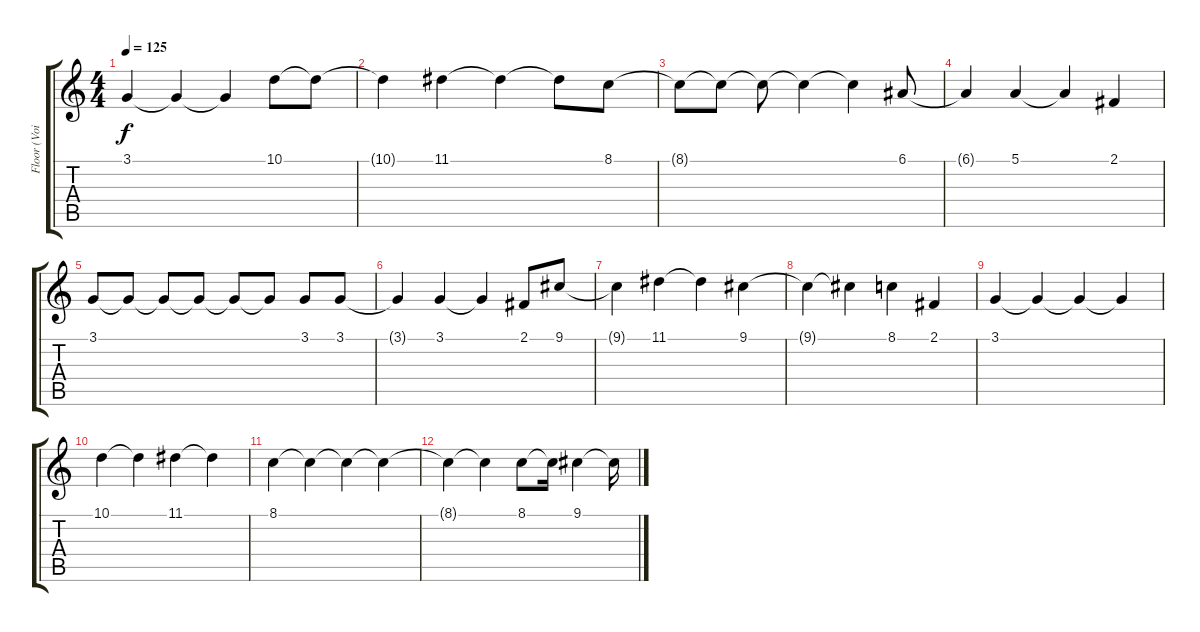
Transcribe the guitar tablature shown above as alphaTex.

\track ("Floor (Voice)" "Floor (Voi") {instrument lead2sawtooth}
\staff {score tabs}
\tuning (E4 B3 G3 D3 A2 E2) {hide}
\ts (4 4)
\tempo 125
\clef g2
\ks c
3.1.4{dy f} 3.1{t}.4 3.1{t}.4 10.1.8 10.1{t}.8 |
10.1{t}.4 11.1.4 11.1{t}.4 11.1{t}.8 8.1.8 |
8.1{t}.8 8.1{t}.8 8.1{t}.8 8.1{t}.4 8.1{t}.4 6.1.8 |
6.1{t}.4 5.1.4 5.1{t}.4 2.1.4 |
3.1.8 3.1{t}.8 3.1{t}.8 3.1{t}.8 3.1{t}.8 3.1{t}.8 3.1.8 3.1.8 |
3.1{t}.4 3.1.4 3.1{t}.4 2.1.8 9.1.8 |
9.1{t}.4 11.1.4 11.1{t}.4 9.1.4 |
9.1{t}.4 9.1{t}.4 8.1.4 2.1.4 |
3.1.4 3.1{t}.4 3.1{t}.4 3.1{t}.4 |
10.1.4 10.1{t}.4 11.1.4 11.1{t}.4 |
8.1.4 8.1{t}.4 8.1{t}.4 8.1{t}.4 |
8.1{t}.4 8.1{t}.4 8.1.8 8.1{t}.16 9.1.4 9.1{t}.16
